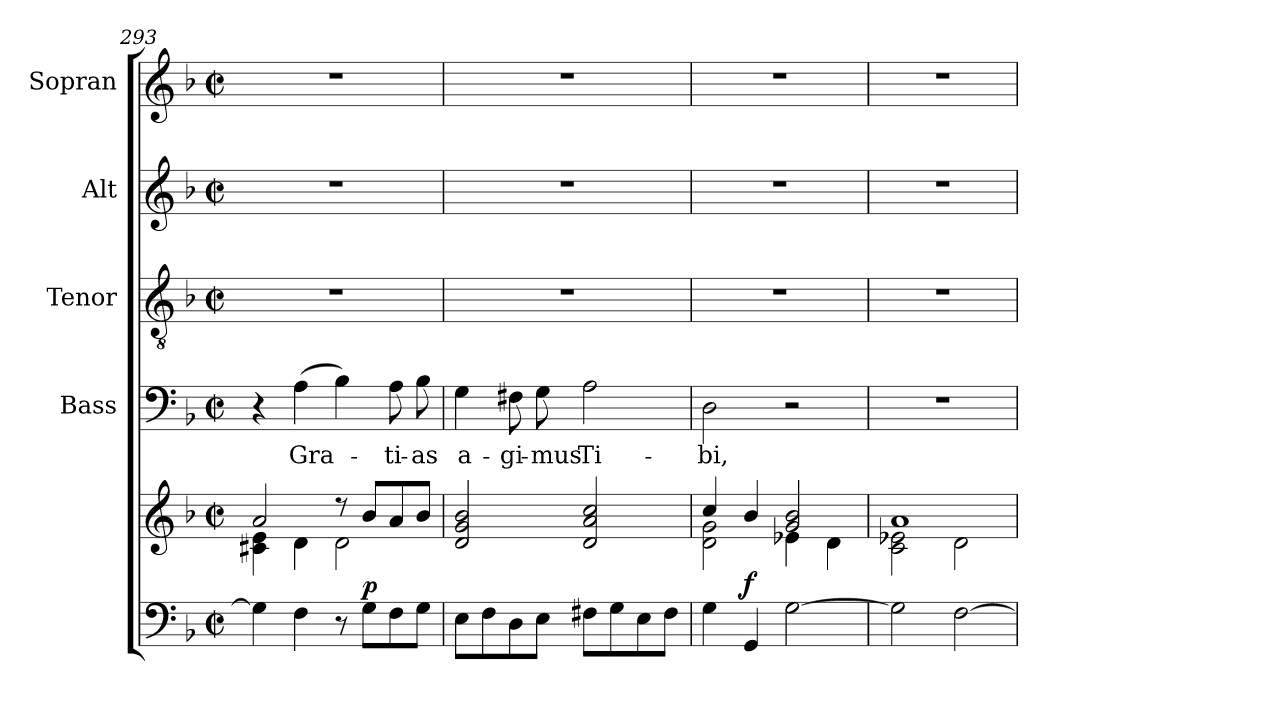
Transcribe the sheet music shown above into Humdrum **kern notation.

**kern	**kern	**dynam	**kern	**text	**kern	**kern	**kern
*part5	*part5	*part5	*part4	*part4	*part3	*part2	*part1
*staff6	*staff5	*staff5/6	*staff4	*staff4	*staff3	*staff2	*staff1
*	*	*	*I"Bass	*	*I"Tenor	*I"Alt	*I"Sopran
*	*	*	*I'B.	*	*I'T.	*I'A.	*I'S.
*clefF4	*clefG2	*	*clefF4	*	*clefGv2	*clefG2	*clefG2
*k[b-]	*k[b-]	*	*k[b-]	*	*k[b-]	*k[b-]	*k[b-]
*F:	*F:	*	*F:	*	*F:	*F:	*F:
*M2/2	*M2/2	*	*M2/2	*	*M2/2	*M2/2	*M2/2
*met(c|)	*met(c|)	*	*met(c|)	*	*met(c|)	*met(c|)	*met(c|)
=293	=293	=293	=293	=293	=293	=293	=293
*	*^	*	*	*	*	*	*
4G\]	2a/	4c#X\ 4e\	.	4r	.	1r	1r	1r
!	!	!	!	!	!LO:LY:b	!	!	!
4F\	.	4d\	.	(>4A\	Gra-	.	.	.
8r	8r	2d\	.	4B-\)	.	.	.	.
!	!	!	!LO:DY:a=2	!	!	!	!	!
8G\L	8b-/L	.	p	.	.	.	.	.
!	!	!	!	!	!LO:LY:b	!	!	!
8F\	8a/	.	.	8A\	-ti-	.	.	.
!	!	!	!	!	!LO:LY:b	!	!	!
8G\J	8b-/J	.	.	8B-\	-as	.	.	.
*	*v	*v	*	*	*	*	*	*
!!LO:LB:g=z
=294	=294	=294	=294	=294	=294	=294	=294
!	!	!	!	!LO:LY:b	!	!	!
8E\L	2d/ 2g/ 2b-/	.	4G\	a-	1r	1r	1r
8F\	.	.	.	.	.	.	.
!	!	!	!	!LO:LY:b	!	!	!
8D\	.	.	8F#X\	-gi-	.	.	.
!	!	!	!	!LO:LY:b	!	!	!
8E\J	.	.	8G\	-mus	.	.	.
!	!	!	!	!LO:LY:b	!	!	!
8F#X\L	2d/ 2a/ 2cc/	.	2A\	Ti-	.	.	.
8G\	.	.	.	.	.	.	.
8E\	.	.	.	.	.	.	.
8F#\J	.	.	.	.	.	.	.
=295	=295	=295	=295	=295	=295	=295	=295
*	*^	*	*	*	*	*	*
!	!	!	!	!	!LO:LY:b	!	!	!
4G\	4cc/	2d\ 2g\	.	2D\	-bi,	1r	1r	1r
!	!	!	!LO:DY:a=2	!	!	!	!	!
4GG/	4b-/	.	f	.	.	.	.	.
[2G\	2g/ 2b-/	4e-X\	.	2r	.	.	.	.
.	.	4d\	.	.	.	.	.	.
=296	=296	=296	=296	=296	=296	=296	=296	=296
2G\]	1a	2c\ 2e-X\	.	1r	.	1r	1r	1r
[2F\	.	2d\	.	.	.	.	.	.
*	*v	*v	*	*	*	*	*	*
=	=	=	=	=	=	=	=
*-	*-	*-	*-	*-	*-	*-	*-
